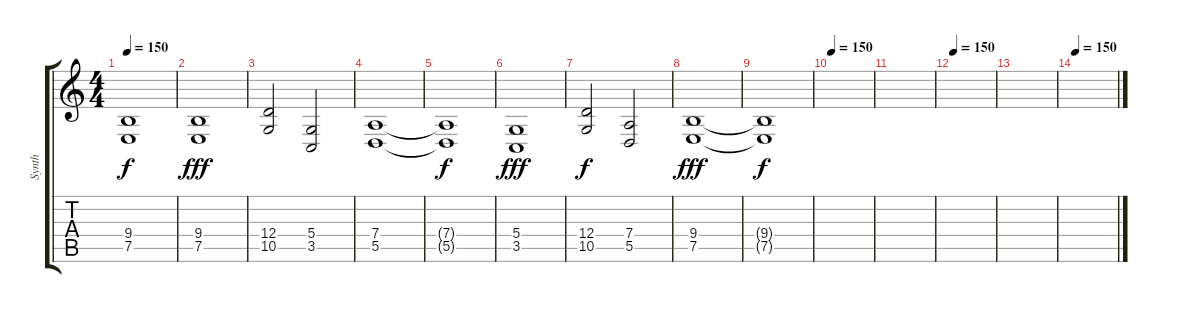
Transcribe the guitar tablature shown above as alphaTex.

\track ("Synth" "Synth") {instrument synthstrings1}
\staff {score tabs}
\tuning (E4 B3 G3 D3 A2 E2) {hide}
\ts (4 4)
\tempo 150
\clef g2
\ks c
(9.4{t} 7.5{t}).1{dy f} |
(9.4 7.5).1{dy fff} |
(12.4 10.5).2 (5.4 3.5).2 |
(7.4 5.5).1 |
(7.4{t} 5.5{t}).1{dy f} |
(5.4 3.5).1{dy fff} |
(12.4 10.5).2{dy f} (7.4 5.5).2 |
(9.4 7.5).1{dy fff} |
(9.4{t} 7.5{t}).1{dy f} |
\tempo 150
|
|
\tempo 150
|
|
\tempo 150
